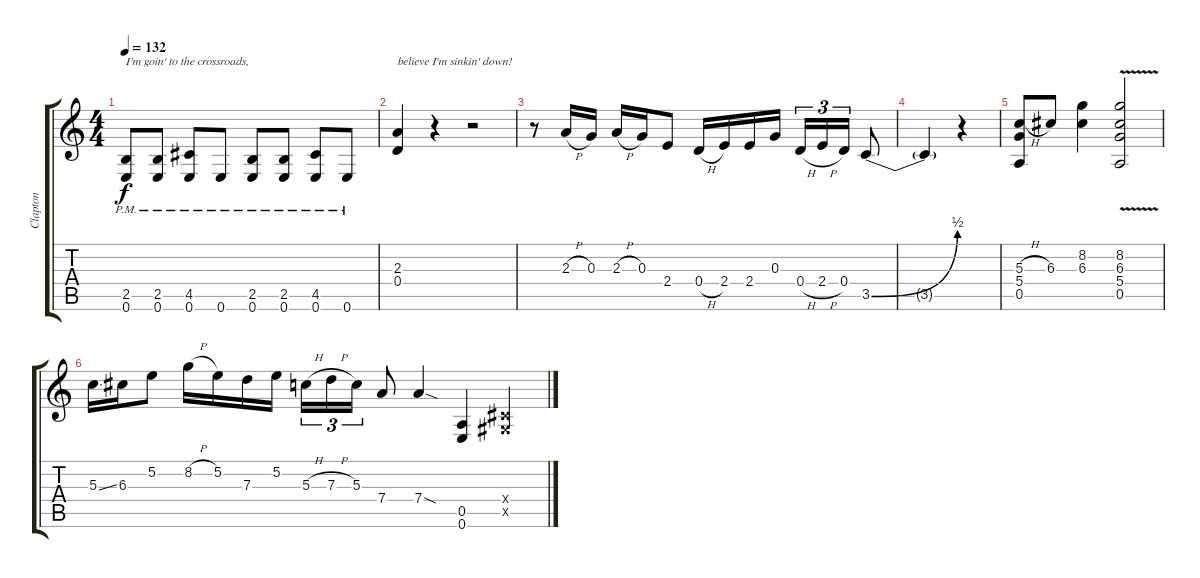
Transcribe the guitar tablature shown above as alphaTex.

\track ("Clapton" "Clapton") {instrument overdrivenguitar}
\staff {score tabs}
\tuning (E4 B3 G3 D3 A2 E2) {hide}
\ts (4 4)
\tempo 132
\clef g2
\ks c
(2.5{pm} 0.6{pm}).8{txt "I'm goin' to the crossroads," dy f} (2.5{pm} 0.6{pm}).8 (4.5{pm} 0.6{pm}).8 0.6{pm}.8 (2.5{pm} 0.6{pm}).8 (2.5{pm} 0.6{pm}).8 (4.5{pm} 0.6{pm}).8 0.6{pm}.8 |
(2.3 0.4).4{txt "believe I'm sinkin' down!" volume 16} r.4 r.2 |
r.8 2.3{h}.16 0.3.16 2.3{h}.16 0.3.16 2.4.8 0.4{h}.16 2.4.16 2.4.16 0.3.16 0.4{h}.16{tu (3 2)} 2.4{h}.16{tu (3 2)} 0.4.16{tu (3 2)} 3.5{be (bend 0 0 60 2)}.8 |
3.5{t}.4 r.4 |
(5.3{h} 5.4 0.5).8 6.3.8 (8.2 6.3).4 (8.2{v} 6.3{v} 5.4{v} 0.5{v}).2 |
5.3{ss}.16 6.3.16 5.2.8 8.2{h}.16 5.2.16 7.3.16 5.2.16 5.3{h}.16{tu (3 2)} 7.3{h}.16{tu (3 2)} 5.3.16{tu (3 2)} 7.4.8 7.4{sod}.4 (0.5 0.6).4 (-1.4{x} -1.5{x}).4
